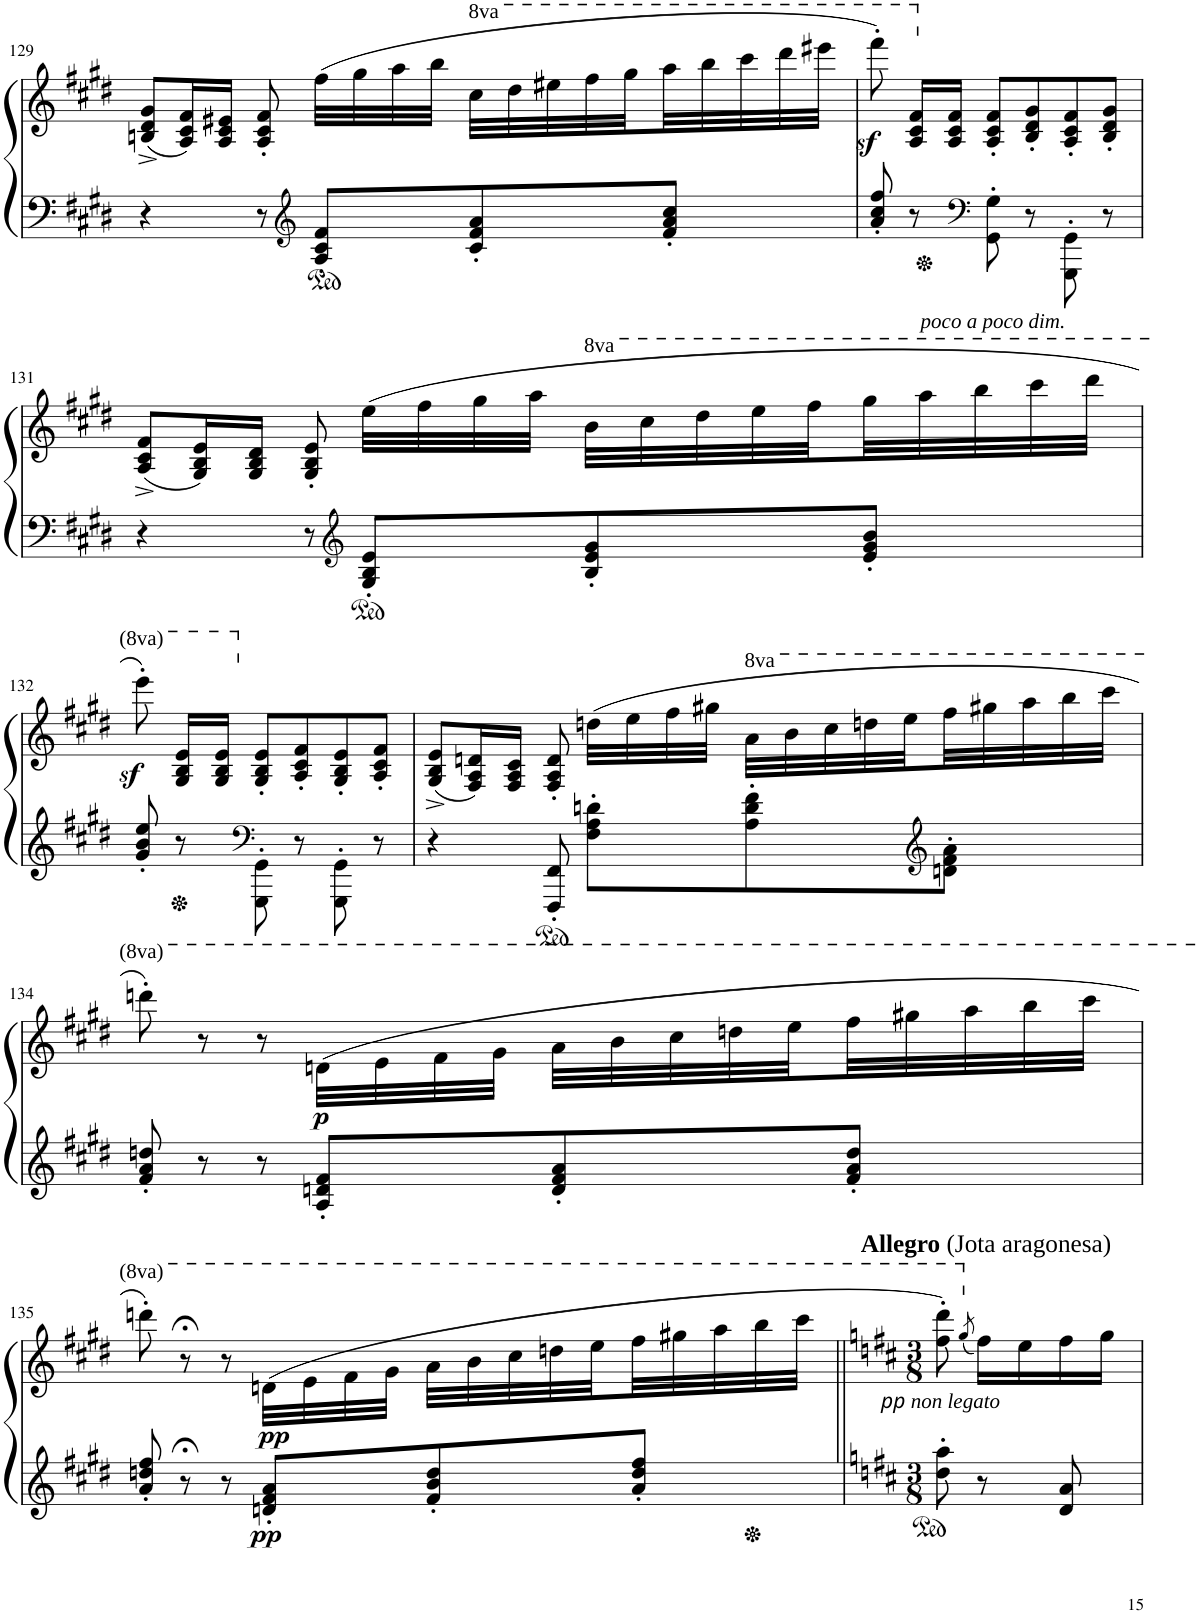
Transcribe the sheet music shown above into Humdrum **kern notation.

**kern	**kern	**dynam
*part1	*part1	*part1
*staff2	*staff1	*staff1/2
*I"Piano	*	*
*I'Pno	*	*
!!LO:PB:g=z
*clefF4	*clefG2	*
*k[f#c#g#d#]	*k[f#c#g#d#]	*
*M3/4	*M3/4	*
=129	=129	=129
4r	(8Bn/^ 8d#/^ 8g#/^L	.
.	16A/ 16c#/ 16f#/L)	.
.	16A/ 16c#/ 16e#X/JJ	.
8r	8A/' 8c#/' 8f#/'	.
*clefG2	*	*
8A/' 8c#/' 8f#/'L	(32ff#\LLL	.
.	32gg#\	.
.	32aa\	.
.	32bb\JJJ	.
*	*8va	*
*	*Xtuplet	*
8c#/' 8f#/' 8a/'	40ccc#\LLL	.
.	40ddd#\	.
.	40eee#X\	.
.	40fff#\	.
.	40ggg#\	.
8f#/' 8a/' 8cc#/'J	40aaa\	.
.	40bbb\	.
.	40cccc#\	.
.	40dddd#\	.
.	40eeee#X\JJJ	.
=130	=130	=130
8a/' 8cc#/' 8ff#/'	8ffff#z<'\)	.
*	*X8va	*
8r	16A/ 16c#/ 16f#/LL	.
.	16A/ 16c#/ 16f#/JJ	.
*clefF4	*	*
!	!	!LO:DY:b=2
8GG#\' 8G#\'	8A/' 8c#/' 8f#/'L	other-dynamics
8r	8B/' 8d#/' 8g#/'	.
8GGG#\' 8GG#\'	8A/' 8c#/' 8f#/'	.
8r	8B/' 8d#/' 8g#/'J	.
!!LO:LB:g=z
=131	=131	=131
4r	(8A/^ 8c#/^ 8f#/^L	.
.	16G#/ 16B/ 16e/L)	.
.	16G#/ 16B/ 16d#/JJ	.
8r	8G#/' 8B/' 8e/'	.
*clefG2	*	*
8G#/' 8B/' 8e/'L	(32ee\LLL	.
.	32ff#\	.
.	32gg#\	.
.	32aa\JJJ	.
*	*8va	*
8B/' 8e/' 8g#/'	40bb\LLL	.
.	40ccc#\	.
.	40ddd#\	.
.	40eee\	.
.	40fff#\	.
8e/' 8g#/' 8b/'J	40ggg#\	.
.	40aaa\	.
.	40bbb\	.
.	40cccc#\	.
.	40dddd#\JJJ	.
!!LO:LB:g=z
=132	=132	=132
8g#/' 8b/' 8ee/'	8eeeez<'\)	.
*	*X8va	*
8r	16G#/ 16B/ 16e/LL	.
.	16G#/ 16B/ 16e/JJ	.
*clefF4	*	*
8GGG#\' 8GG#\'	8G#/' 8B/' 8e/'L	.
8r	8A/' 8c#/' 8f#/'	.
8GGG#\' 8GG#\'	8G#/' 8B/' 8e/'	.
8r	8A/' 8c#/' 8f#/'J	.
=133	=133	=133
4r	(8G#/^ 8B/^ 8e/^L	.
.	16F#/ 16A/ 16dn/L)	.
.	16F#/ 16A/ 16c#/JJ	.
8FFF#/' 8FF#/'	8F#/' 8A/' 8d/'	.
8F#\' 8A\' 8dn\'L	(32ddn\LLL	.
.	32ee\	.
.	32ff#\	.
.	32gg#X\JJJ	.
*	*8va	*
8A\' 8d\' 8f#\'	40aa\LLL	.
.	40bb\	.
.	40ccc#\	.
.	40dddn\	.
.	40eee\	.
*clefG2	*	*
8dn\' 8f#\' 8a\'J	40fff#\	.
.	40ggg#X\	.
.	40aaa\	.
.	40bbb\	.
.	40cccc#\JJJ	.
!!LO:LB:g=z
=134	=134	=134
8f#/' 8a/' 8ddn/'	8ddddn'\)	.
8r	8r	.
8r	8r	.
!	!	!LO:DY:b
8A/' 8dn/' 8f#/'L	(32ddn\LLL	p
.	32ee\	.
.	32ff#\	.
.	32gg#\JJJ	.
8d/' 8f#/' 8a/'	40aa\LLL	.
.	40bb\	.
.	40ccc#\	.
.	40dddn\	.
.	40eee\	.
8f#/' 8a/' 8dd/'J	40fff#\	.
.	40ggg#X\	.
.	40aaa\	.
.	40bbb\	.
.	40cccc#\JJJ	.
!!LO:LB:g=z
=135	=135	=135
8a/' 8ddn/' 8ff#/'	8ddddn'\)	.
8r;<	8r;<	.
8r	8r	.
!	!	!LO:DY:b=2
!	!	!LO:DY:n=1:b
8dn/' 8f#/' 8a/'L	(32ddn\LLL	pp pp
.	32ee\	.
.	32ff#\	.
.	32gg#\JJJ	.
8f#/' 8b/' 8dd/'	40aa\LLL	.
.	40bb\	.
.	40ccc#\	.
.	40dddn\	.
.	40eee\	.
8a/' 8dd/' 8ff#/'J	40fff#\	.
.	40ggg#X\	.
.	40aaa\	.
.	40bbb\	.
.	40cccc#\JJJ	.
=136||	=136||	=136||
*k[f#c#]	*k[f#c#]	*
*M3/8	*M3/8	*
!	!LO:TX:a:B:t=Allegro	!
!	!LO:TX:a:t=(Jota aragonesa)	!
!	!	!LO:DY:b
8dd\' 8aa\'	8fff#\' 8dddd\')	other-dynamics
*	*X8va	*
.	(8qgg/	.
8r	16ff#\LL)	.
.	16ee\	.
8d/ 8a/	16ff#\	.
.	16gg\JJ	.
=	=	=
*-	*-	*-
